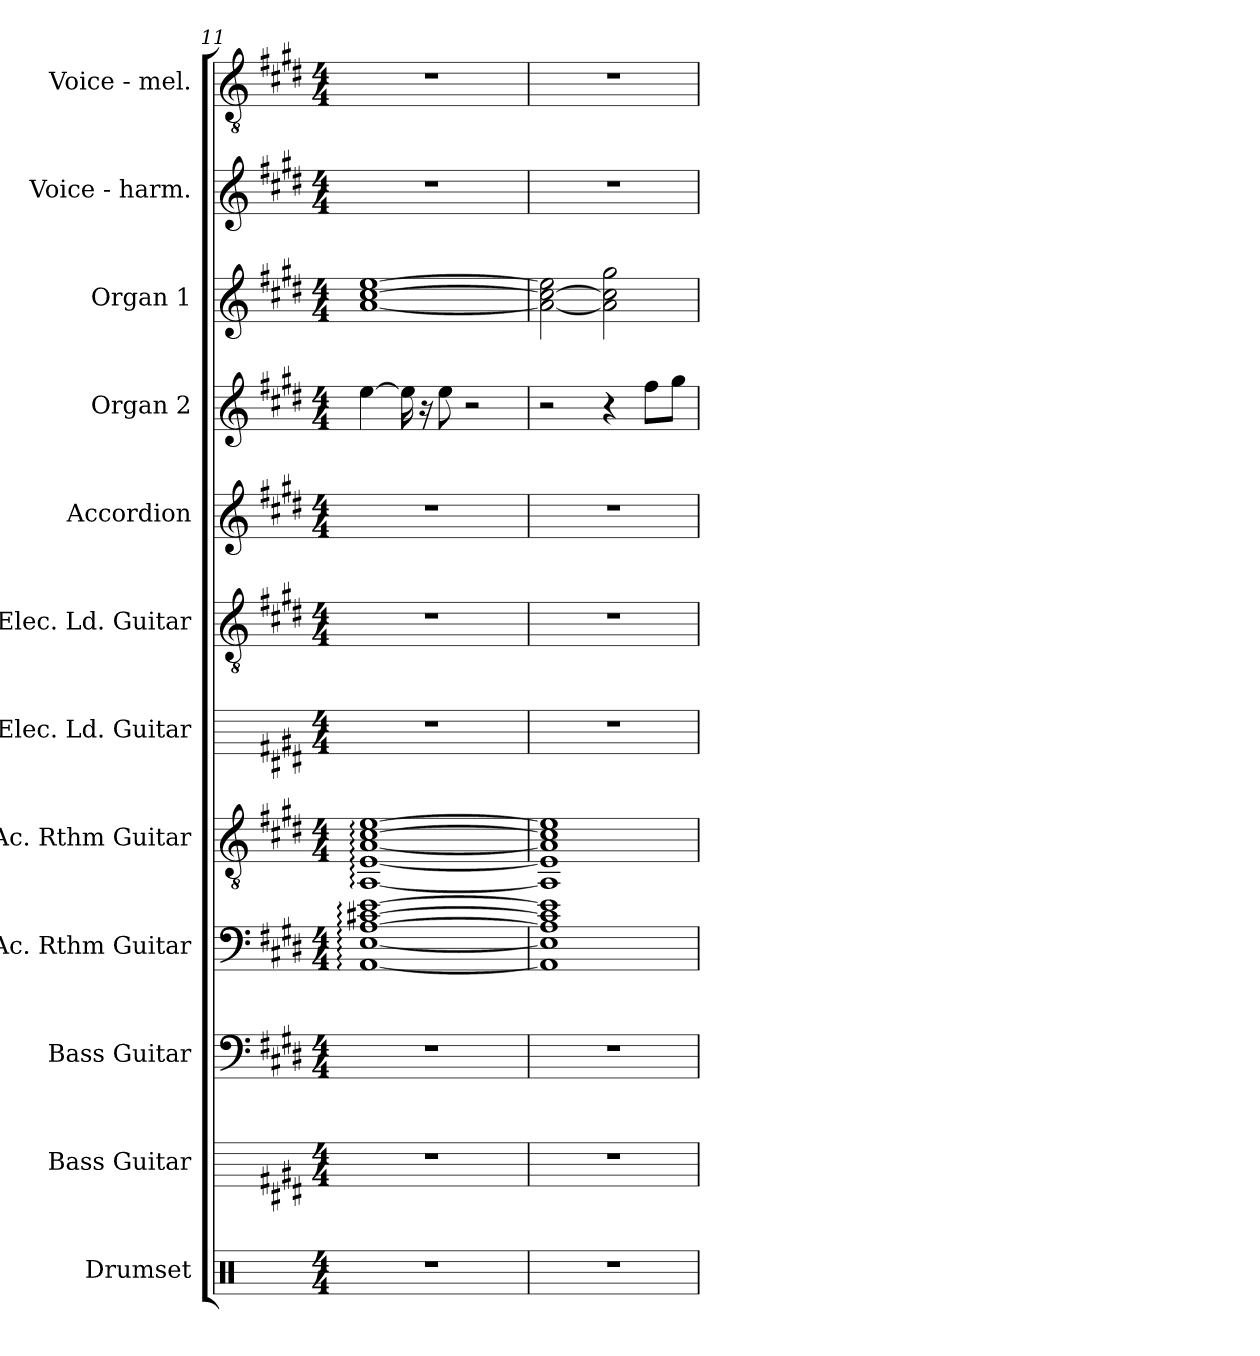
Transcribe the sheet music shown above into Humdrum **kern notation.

**kern	**kern	**kern	**kern	**kern	**kern	**kern	**kern	**kern	**kern	**kern	**kern
*part12	*part11	*part10	*part9	*part8	*part7	*part6	*part5	*part4	*part3	*part2	*part1
*staff12	*staff11	*staff10	*staff9	*staff8	*staff7	*staff6	*staff5	*staff4	*staff3	*staff2	*staff1
*I"Drumset	*I"Bass Guitar	*I"Bass Guitar	*I"Ac. Rthm Guitar	*I"Ac. Rthm Guitar	*I"Elec. Ld. Guitar	*I"Elec. Ld. Guitar	*I"Accordion	*I"Organ 2	*I"Organ 1	*I"Voice - harm.	*I"Voice - mel.
*I'Drums	*I'Bass	*I'Bass	*I'R. Guit.	*I'R. Guit.	*I'Ld. Guit.	*I'Ld. Guit.	*I'Acc.	*I'Org. 2	*I'Org. 1	*I'Harm.	*I'Mel.
*clefX	*	*clefF4	*	*clefGv2	*	*clefGv2	*clefG2	*clefG2	*clefG2	*clefG2	*clefGv2
*	*ITrd7c12	*ITrd7c12	*	*	*	*	*	*	*	*	*
*k[]	*k[f#c#g#d#]	*k[f#c#g#d#]	*k[f#c#g#d#]	*k[f#c#g#d#]	*k[f#c#g#d#]	*k[f#c#g#d#]	*k[f#c#g#d#]	*k[f#c#g#d#]	*k[f#c#g#d#]	*k[f#c#g#d#]	*k[f#c#g#d#]
*M4/4	*M4/4	*M4/4	*M4/4	*M4/4	*M4/4	*M4/4	*M4/4	*M4/4	*M4/4	*M4/4	*M4/4
=11	=11	=11	=11	=11	=11	=11	=11	=11	=11	=11	=11
1r	1r	1r	[1AA: [1E: [1A: [1c#X: [1e:	[1AA: [1E: [1A: [1c#: [1e:	1r	1r	1r	[4ee\	[1a [1cc# [1ee	1r	1r
.	.	.	.	.	.	.	.	16ee\]	.	.	.
.	.	.	.	.	.	.	.	16r	.	.	.
.	.	.	.	.	.	.	.	8ee\	.	.	.
.	.	.	.	.	.	.	.	2r	.	.	.
=12	=12	=12	=12	=12	=12	=12	=12	=12	=12	=12	=12
1r	1r	1r	1AA] 1E] 1A] 1c#] 1e]	1AA] 1E] 1A] 1c#] 1e]	1r	1r	1r	2r	2a\_ 2cc#\_ 2ee\]	1r	1r
.	.	.	.	.	.	.	.	4r	2a\] 2cc#\] 2gg#\	.	.
.	.	.	.	.	.	.	.	8ff#\L	.	.	.
.	.	.	.	.	.	.	.	8gg#\J	.	.	.
=	=	=	=	=	=	=	=	=	=	=	=
*-	*-	*-	*-	*-	*-	*-	*-	*-	*-	*-	*-
